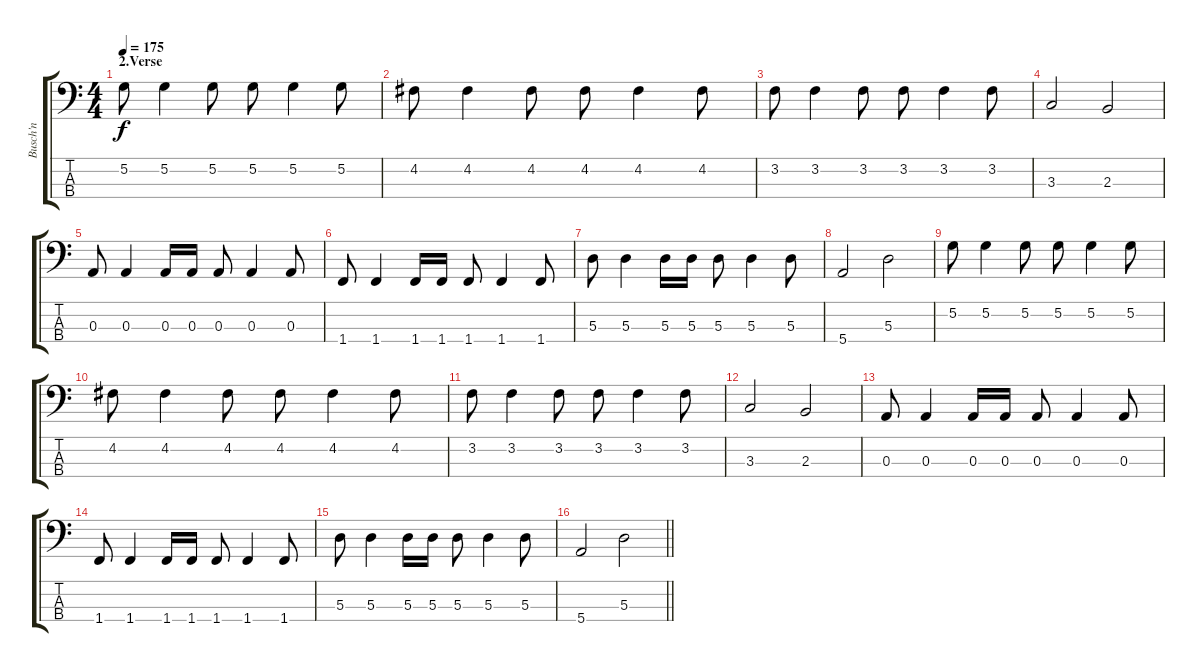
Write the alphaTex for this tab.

\track ("Busch'n" "Busch'n") {instrument electricbasspick}
\staff {score tabs}
\tuning (G2 D2 A1 E1) {hide}
\ts (4 4)
\section ("" "2.Verse")
\tempo 175
\clef f4
\ks c
5.2.8{dy f} 5.2.4 5.2.8 5.2.8 5.2.4 5.2.8 |
4.2.8 4.2.4 4.2.8 4.2.8 4.2.4 4.2.8 |
3.2.8 3.2.4 3.2.8 3.2.8 3.2.4 3.2.8 |
3.3.2 2.3.2 |
0.3.8 0.3.4 0.3.16 0.3.16 0.3.8 0.3.4 0.3.8 |
1.4.8 1.4.4 1.4.16 1.4.16 1.4.8 1.4.4 1.4.8 |
5.3.8 5.3.4 5.3.16 5.3.16 5.3.8 5.3.4 5.3.8 |
5.4.2 5.3.2 |
5.2.8 5.2.4 5.2.8 5.2.8 5.2.4 5.2.8 |
4.2.8 4.2.4 4.2.8 4.2.8 4.2.4 4.2.8 |
3.2.8 3.2.4 3.2.8 3.2.8 3.2.4 3.2.8 |
3.3.2 2.3.2 |
0.3.8 0.3.4 0.3.16 0.3.16 0.3.8 0.3.4 0.3.8 |
1.4.8 1.4.4 1.4.16 1.4.16 1.4.8 1.4.4 1.4.8 |
5.3.8 5.3.4 5.3.16 5.3.16 5.3.8 5.3.4 5.3.8 |
\barLineRight lightlight
5.4.2 5.3.2
